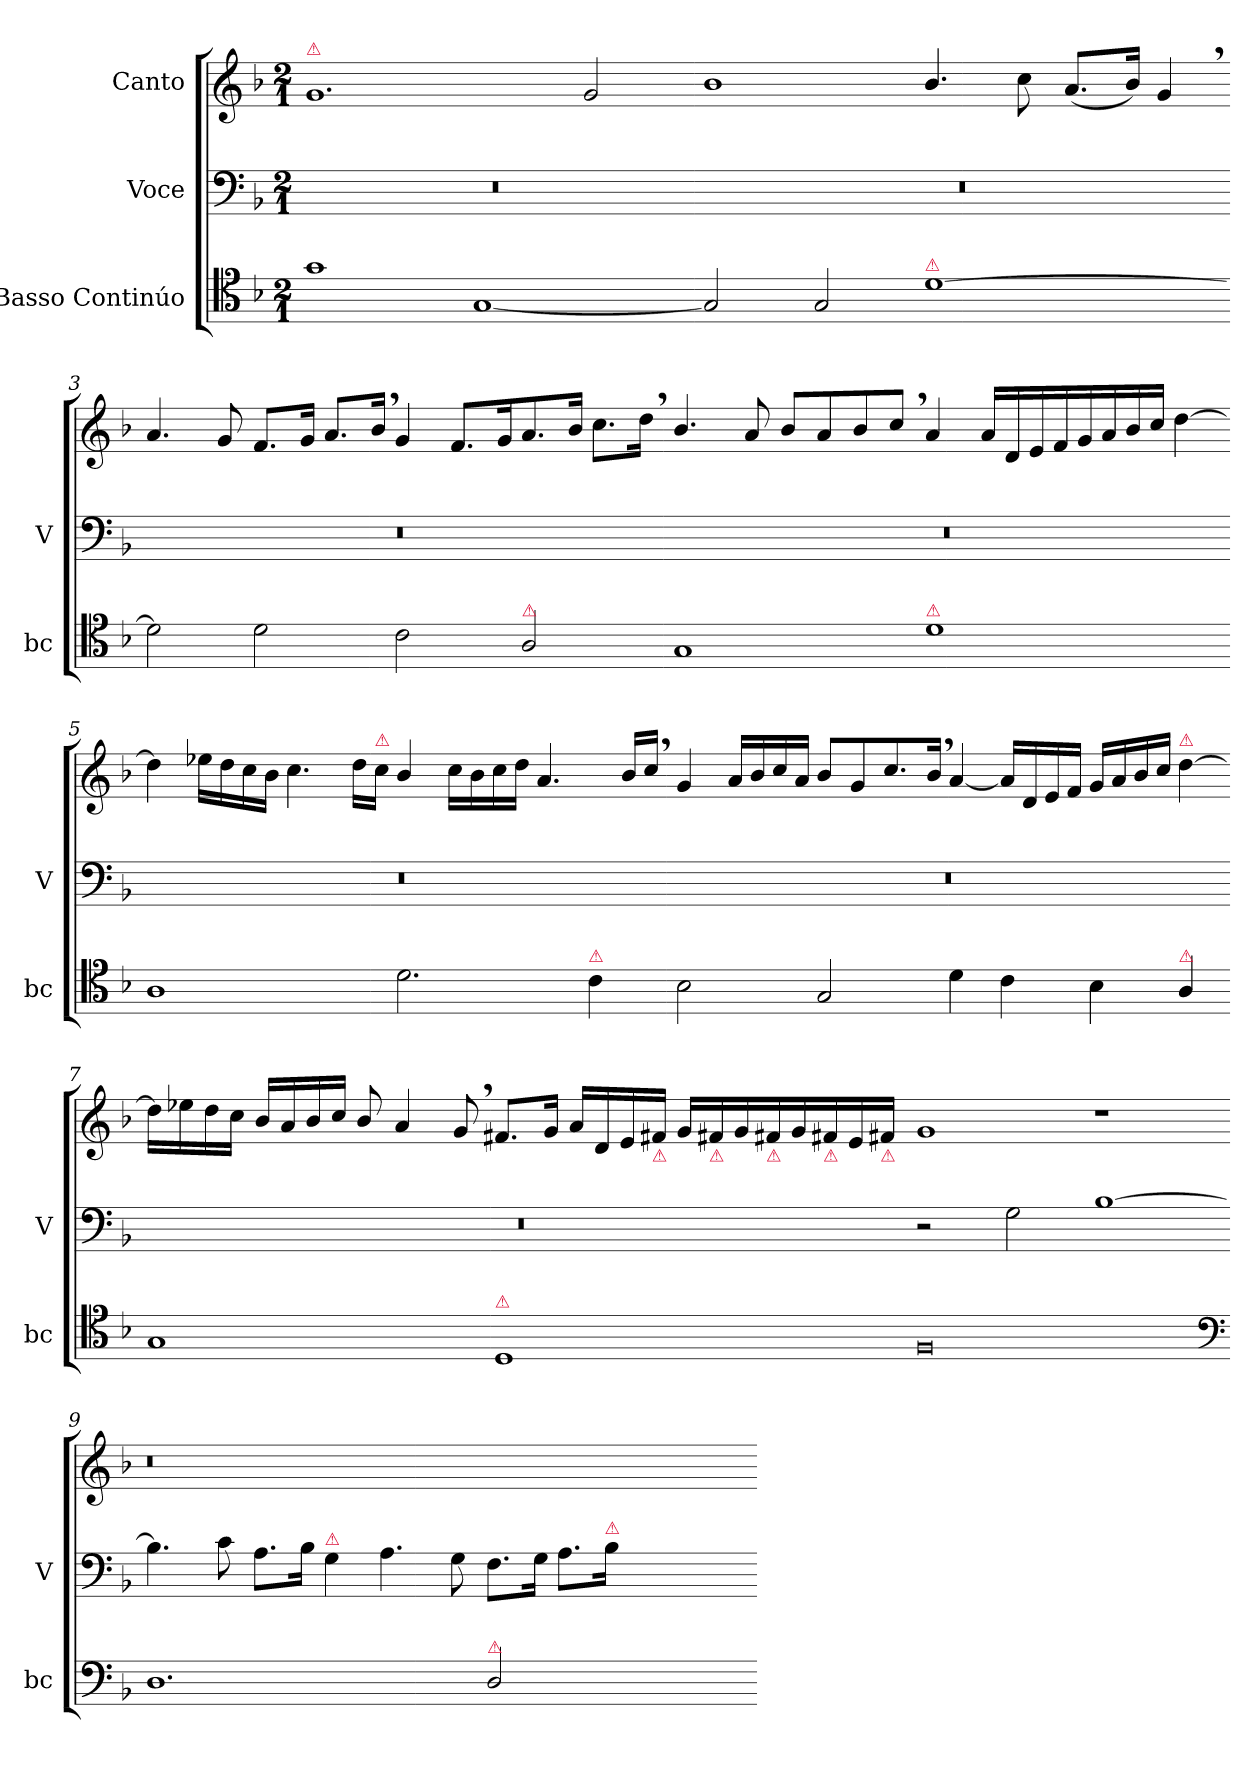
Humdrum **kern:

**kern	**kern	**kern
*part3	*part2	*part1
*staff3	*staff2	*staff1
*I"Basso Continúo	*I"Voce	*I"Canto
*I'bc	*I'V	*
*clefC4	*clefF4	*clefG2
*k[b-]	*k[b-]	*k[b-]
*M2/1	*M2/1	*M2/1
=1	=1	=1
!	!	!LO:TX:a:color=crimson:t=⚠
1g	0r	1.g
[1G	.	.
.	.	2g/
=2-	=2-	=2-
2G]	0r	1b-
2G/	.	.
!LO:TX:a:color=crimson:t=⚠	!	!
[1d	.	4.b-/
.	.	8cc\
.	.	(8.a/L
.	.	16b-/Jk)
.	.	4g,</
=3-	=3-	=3-
2d]	0r	4.a/
.	.	8g/
2d\	.	8.f/L
.	.	16g/Jk
.	.	8.a/L
.	.	16b-,</Jk
2c\	.	4g/
.	.	8.f/L
.	.	16g/K
!LO:TX:a:color=crimson:t=⚠	!	!
2A/	.	8.a/
.	.	16b-/Jk
.	.	8.cc\L
.	.	16dd,<\Jk
=4-	=4-	=4-
1G	0r	4.b-/
.	.	8a/
.	.	8b-/L
.	.	8a/
.	.	8b-/
.	.	8cc,</J
!LO:TX:a:color=crimson:t=⚠	!	!
1d	.	4a/
.	.	16a/LL
.	.	16d/
.	.	16e/
.	.	16f/
.	.	16g/
.	.	16a/
.	.	16b-/
.	.	16cc/JJ
.	.	[4dd\
=5-	=5-	=5-
1A	0r	4dd\]
.	.	16ee-X\LL
.	.	16dd\
.	.	16cc\
.	.	16b-\JJ
.	.	4.cc\
.	.	16dd\LL
!	!	!LO:TX:a:color=crimson:t=⚠
.	.	16cc\JJ
2.d\	.	4b-/
.	.	16cc\LL
.	.	16b-\
.	.	16cc\
.	.	16dd\JJ
.	.	4.a/
!LO:TX:a:color=crimson:t=⚠	!	!
4c\	.	.
.	.	16b-/LL
.	.	16cc,</JJ
=6-	=6-	=6-
2B-\	0r	4g/
.	.	16a/LL
.	.	16b-/
.	.	16cc/
.	.	16a/JJ
2G/	.	8b-/L
.	.	8g/
.	.	8.cc/
.	.	16b-,</Jk
4d\	.	[4a/
4c\	.	16a/LL]
.	.	16d/
.	.	16e/
.	.	16f/JJ
4B-\	.	16g/LL
.	.	16a/
.	.	16b-/
.	.	16cc/JJ
!	!	!LO:TX:a:color=crimson:t=⚠
!LO:TX:a:color=crimson:t=⚠	!	!
4A/	.	[4dd\
=7-	=7-	=7-
1G	0r	16dd\LL]
.	.	16ee-X\
.	.	16dd\
.	.	16cc\JJ
.	.	16b-/LL
.	.	16a/
.	.	16b-/
.	.	16cc/JJ
.	.	8b-/
.	.	4a/
.	.	8g,</
!LO:TX:a:color=crimson:t=⚠	!	!
1D	.	8.f#X/L
.	.	16g/Jk
.	.	16a/LL
.	.	16d/
.	.	16e/
!	!	!LO:TX:b:color=crimson:t=⚠
.	.	16f#X/JJ
.	.	16g/LL
!	!	!LO:TX:b:color=crimson:t=⚠
.	.	16f#X/
.	.	16g/
!	!	!LO:TX:b:color=crimson:t=⚠
.	.	16f#X/
.	.	16g/
!	!	!LO:TX:b:color=crimson:t=⚠
.	.	16f#X/
.	.	16e/
!	!	!LO:TX:b:color=crimson:t=⚠
.	.	16f#X/JJ
=8-	=8-	=8-
0F	2r	1g
.	2G\	.
.	[1B-	1r
*clefF4	*	*
=9-	=9-	=9-
1.D	4.B-\]	0.r
.	8c\	.
.	8.A\L	.
.	16B-\Jk	.
!	!LO:TX:a:color=crimson:t=⚠	!
.	4G\	.
.	4.A\	.
.	8G\	.
!LO:TX:a:color=crimson:t=⚠	!	!
2D/	8.F\L	.
.	16G\Jk	.
.	8.A\L	.
!	!LO:TX:a:color=crimson:t=⚠	!
.	16B-\Jk	.
1ryy	1ryy	.
=-	=-	=-
*-	*-	*-
